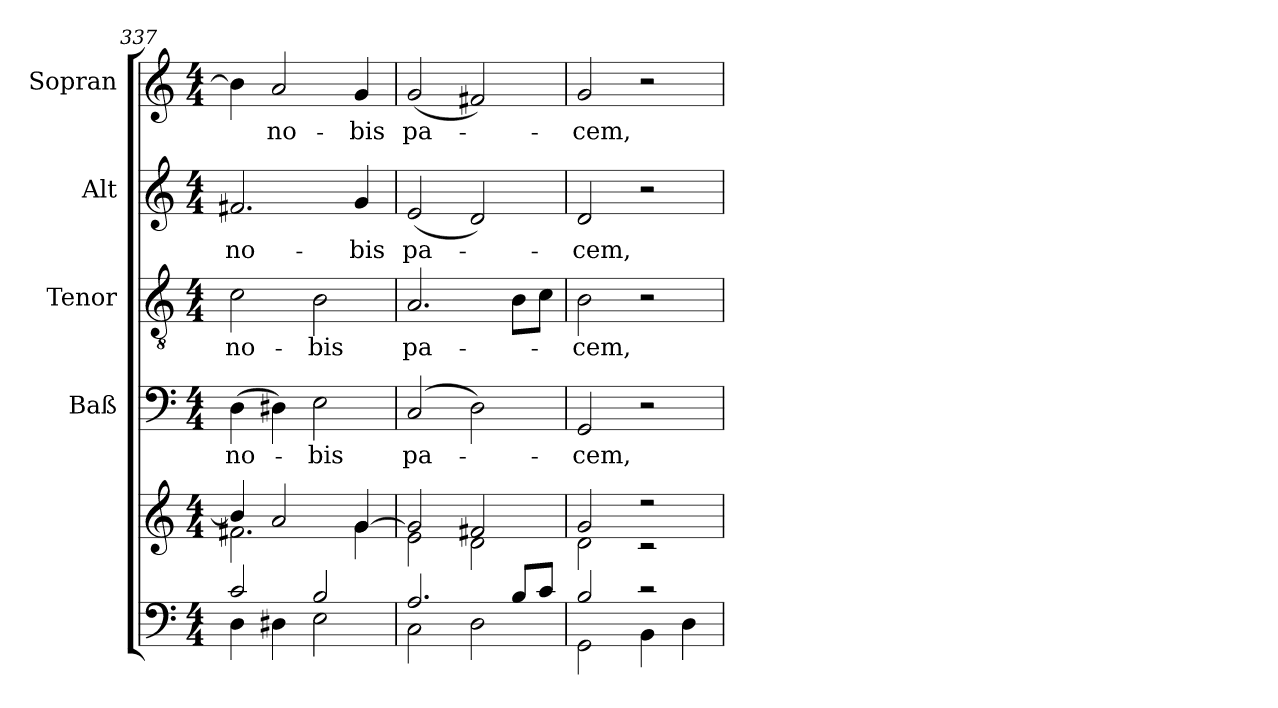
**kern	**kern	**kern	**text	**kern	**text	**kern	**text	**kern	**text
*part5	*part5	*part4	*part4	*part3	*part3	*part2	*part2	*part1	*part1
*staff6	*staff5	*staff4	*staff4	*staff3	*staff3	*staff2	*staff2	*staff1	*staff1
*	*	*I"Baß	*	*I"Tenor	*	*I"Alt	*	*I"Sopran	*
*	*	*I'Baß	*	*I'Ten	*	*I'Alt	*	*I'Sop	*
*clefF4	*clefG2	*clefF4	*	*clefGv2	*	*clefG2	*	*clefG2	*
*k[]	*k[]	*k[]	*	*k[]	*	*k[]	*	*k[]	*
*C:	*C:	*C:	*	*C:	*	*C:	*	*C:	*
*M4/4	*M4/4	*M4/4	*	*M4/4	*	*M4/4	*	*M4/4	*
=337	=337	=337	=337	=337	=337	=337	=337	=337	=337
*^	*^	*	*	*	*	*	*	*	*
!	!	!	!	!	!LO:LY:b	!	!LO:LY:b	!	!LO:LY:b	!	!
2c/	4D\	4b/]	2.f#X\	(>4D\	no-	2c\	no-	2.f#X/	no-	4b\]	.
!	!	!	!	!	!	!	!	!	!	!	!LO:LY:b
.	4D#X\	2a/	.	4D#X\)	.	.	.	.	.	2a/	no-
!	!	!	!	!	!LO:LY:b	!	!LO:LY:b	!	!	!	!
2B/	2E\	.	.	2E\	-bis	2B\	-bis	.	.	.	.
!	!	!	!	!	!	!	!	!	!LO:LY:b	!	!LO:LY:b
.	.	[>4g/	4g\	.	.	.	.	4g/	-bis	4g/	-bis
=338	=338	=338	=338	=338	=338	=338	=338	=338	=338	=338	=338
!	!	!	!	!	!LO:LY:b	!	!LO:LY:b	!	!LO:LY:b	!	!LO:LY:b
2.A/	2C\	2g/]	2e\	(2C/	pa-	2.A/	pa-	(<2e/	pa-	(<2g/	pa-
.	2D\	2f#X/	2d\	2D\)	.	.	.	2d/)	.	2f#X/)	.
8B/L	.	.	.	.	.	8B\L	.	.	.	.	.
8c/J	.	.	.	.	.	8c\J	.	.	.	.	.
=339	=339	=339	=339	=339	=339	=339	=339	=339	=339	=339	=339
!	!	!	!	!	!LO:LY:b	!	!LO:LY:b	!	!LO:LY:b	!	!LO:LY:b
2B/	2GG\	2g/	2d\	2GG/	-cem,	2B\	-cem,	2d/	-cem,	2g/	-cem,
2rc	4BB\	2r	2r	2r	.	2r	.	2r	.	2r	.
.	4D\	.	.	.	.	.	.	.	.	.	.
*v	*v	*	*	*	*	*	*	*	*	*	*
*	*v	*v	*	*	*	*	*	*	*	*
=	=	=	=	=	=	=	=	=	=
*-	*-	*-	*-	*-	*-	*-	*-	*-	*-
